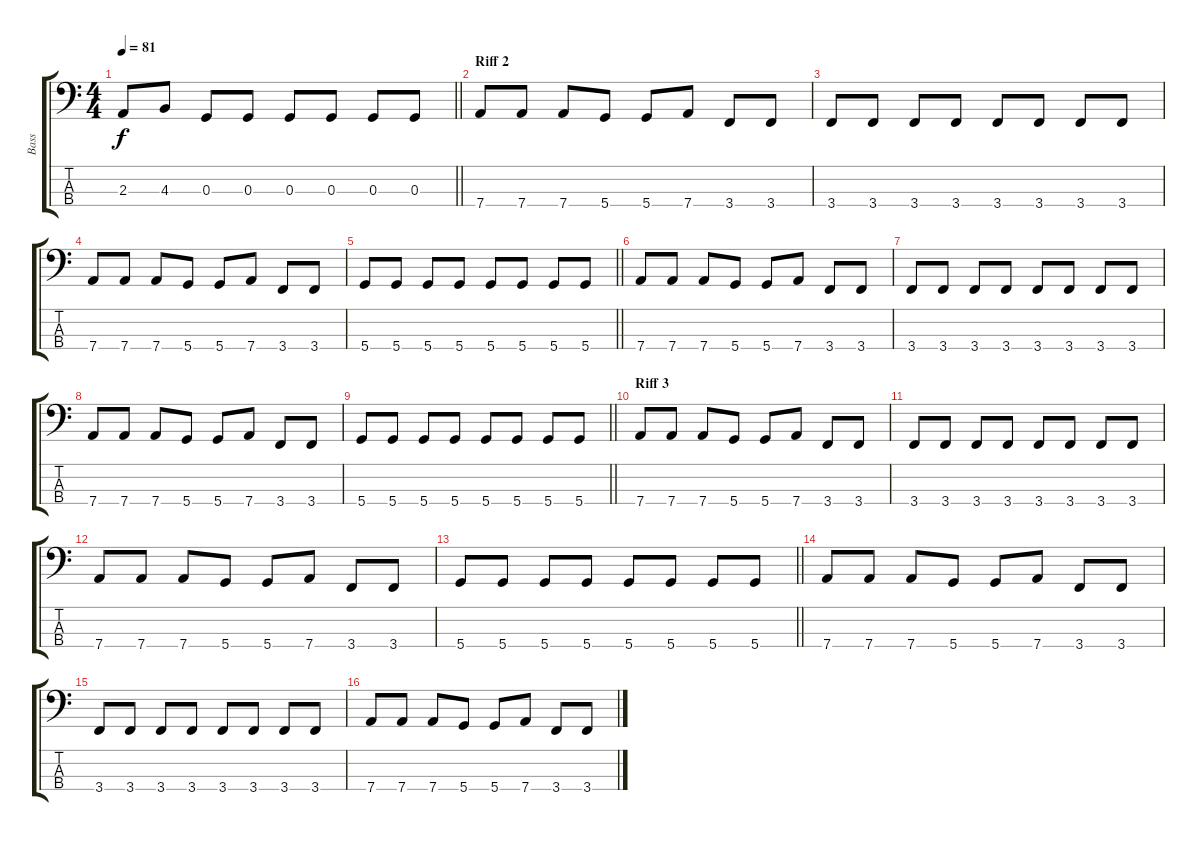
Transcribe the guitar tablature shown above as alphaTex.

\track ("Bass" "Bass") {instrument electricbassfinger}
\staff {score tabs}
\tuning (F2 C2 G1 D1) {hide}
\ts (4 4)
\tempo 81
\clef f4
\barLineRight lightlight
\ks c
2.3.8{dy f} 4.3.8 0.3.8 0.3.8 0.3.8 0.3.8 0.3.8 0.3.8 |
\section ("" "Riff 2")
7.4.8 7.4.8 7.4.8 5.4.8 5.4.8 7.4.8 3.4.8 3.4.8 |
3.4.8 3.4.8 3.4.8 3.4.8 3.4.8 3.4.8 3.4.8 3.4.8 |
7.4.8 7.4.8 7.4.8 5.4.8 5.4.8 7.4.8 3.4.8 3.4.8 |
\barLineRight lightlight
5.4.8 5.4.8 5.4.8 5.4.8 5.4.8 5.4.8 5.4.8 5.4.8 |
7.4.8 7.4.8 7.4.8 5.4.8 5.4.8 7.4.8 3.4.8 3.4.8 |
3.4.8 3.4.8 3.4.8 3.4.8 3.4.8 3.4.8 3.4.8 3.4.8 |
7.4.8 7.4.8 7.4.8 5.4.8 5.4.8 7.4.8 3.4.8 3.4.8 |
\barLineRight lightlight
5.4.8 5.4.8 5.4.8 5.4.8 5.4.8 5.4.8 5.4.8 5.4.8 |
\section ("" "Riff 3")
7.4.8 7.4.8 7.4.8 5.4.8 5.4.8 7.4.8 3.4.8 3.4.8 |
3.4.8 3.4.8 3.4.8 3.4.8 3.4.8 3.4.8 3.4.8 3.4.8 |
7.4.8 7.4.8 7.4.8 5.4.8 5.4.8 7.4.8 3.4.8 3.4.8 |
\barLineRight lightlight
5.4.8 5.4.8 5.4.8 5.4.8 5.4.8 5.4.8 5.4.8 5.4.8 |
7.4.8 7.4.8 7.4.8 5.4.8 5.4.8 7.4.8 3.4.8 3.4.8 |
3.4.8 3.4.8 3.4.8 3.4.8 3.4.8 3.4.8 3.4.8 3.4.8 |
7.4.8 7.4.8 7.4.8 5.4.8 5.4.8 7.4.8 3.4.8 3.4.8
